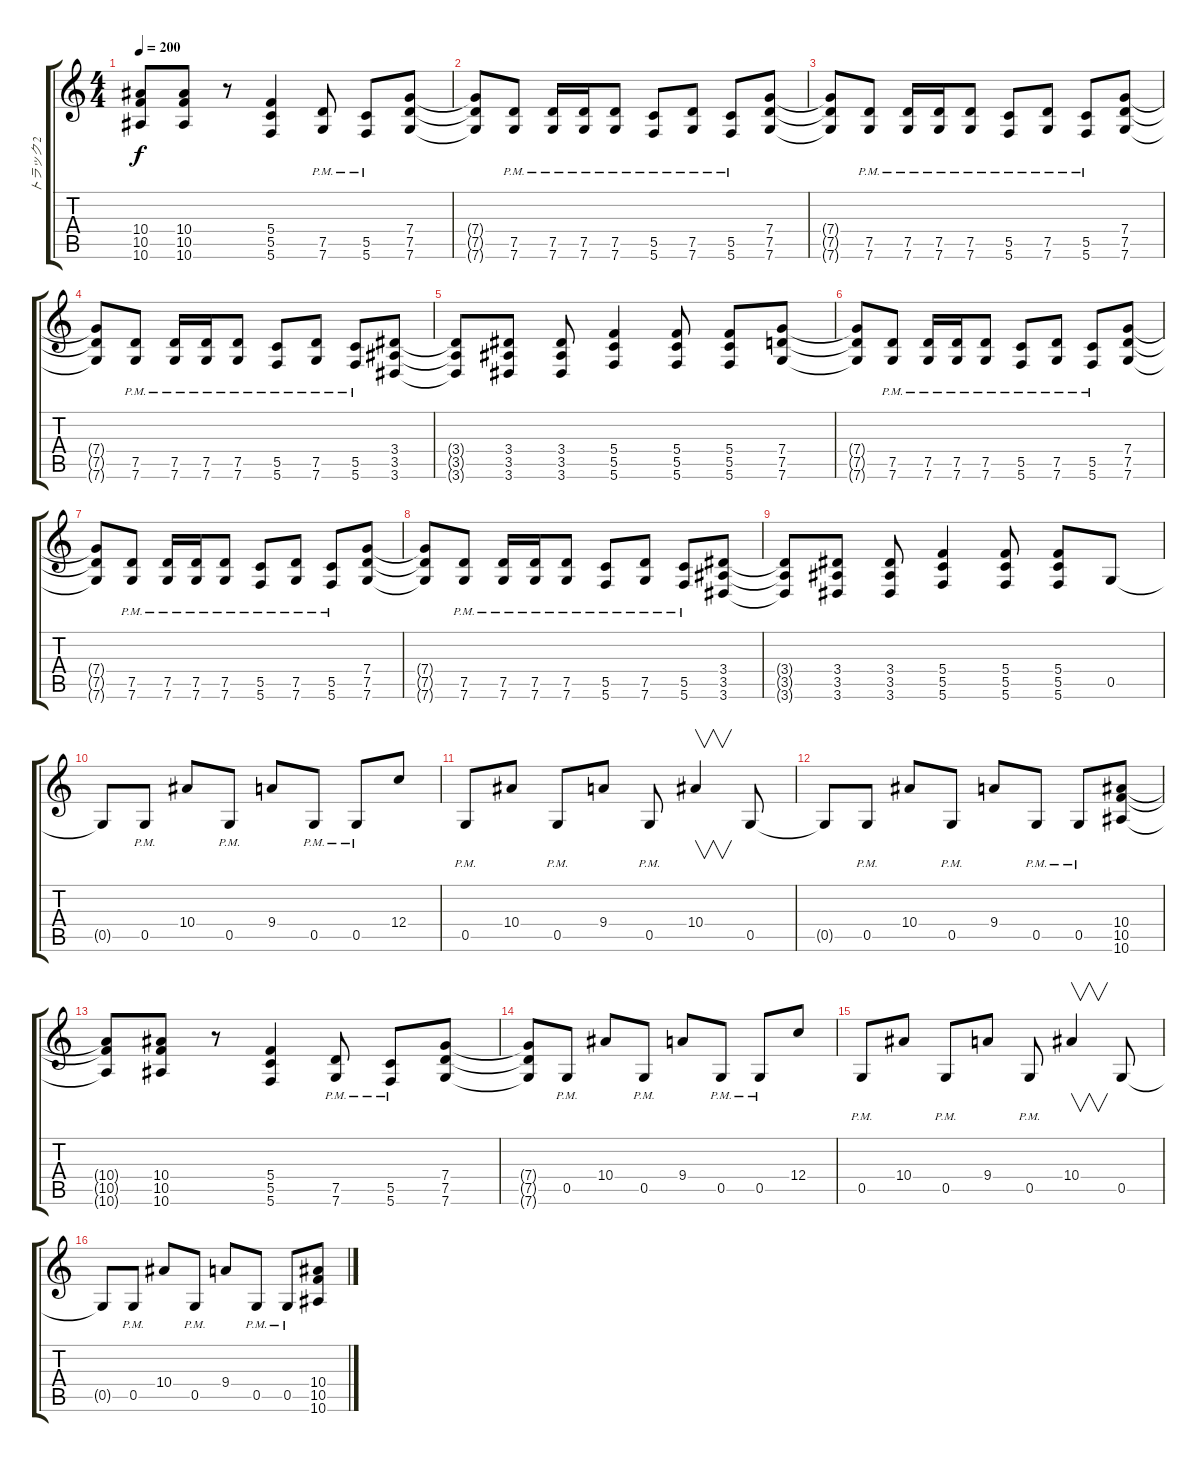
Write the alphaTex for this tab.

\track ("トラック 2" "トラック 2") {instrument overdrivenguitar}
\staff {score tabs}
\tuning (D4 A3 F3 C3 G2 C2) {hide}
\ts (4 4)
\tempo 200
\clef g2
\ks c
(10.4{t} 10.5{t} 10.6{t}).8{dy f} (10.4 10.5 10.6).8 r.8 (5.4 5.5 5.6).4 (7.5{pm} 7.6{pm}).8 (5.5{pm} 5.6{pm}).8 (7.4 7.5 7.6).8 |
(7.4{t} 7.5{t} 7.6{t}).8 (7.5{pm} 7.6{pm}).8 (7.5{pm} 7.6{pm}).16 (7.5{pm} 7.6{pm}).16 (7.5{pm} 7.6{pm}).8 (5.5{pm} 5.6{pm}).8 (7.5{pm} 7.6{pm}).8 (5.5{pm} 5.6{pm}).8 (7.4 7.5 7.6).8 |
(7.4{t} 7.5{t} 7.6{t}).8 (7.5{pm} 7.6{pm}).8 (7.5{pm} 7.6{pm}).16 (7.5{pm} 7.6{pm}).16 (7.5{pm} 7.6{pm}).8 (5.5{pm} 5.6{pm}).8 (7.5{pm} 7.6{pm}).8 (5.5{pm} 5.6{pm}).8 (7.4 7.5 7.6).8 |
(7.4{t} 7.5{t} 7.6{t}).8 (7.5{pm} 7.6{pm}).8 (7.5{pm} 7.6{pm}).16 (7.5{pm} 7.6{pm}).16 (7.5{pm} 7.6{pm}).8 (5.5{pm} 5.6{pm}).8 (7.5{pm} 7.6{pm}).8 (5.5{pm} 5.6{pm}).8 (3.4 3.5 3.6).8 |
(3.4{t} 3.5{t} 3.6{t}).8 (3.4 3.5 3.6).8 (3.4 3.5 3.6).8 (5.4 5.5 5.6).4 (5.4 5.5 5.6).8 (5.4 5.5 5.6).8 (7.4 7.5 7.6).8 |
(7.4{t} 7.5{t} 7.6{t}).8 (7.5{pm} 7.6{pm}).8 (7.5{pm} 7.6{pm}).16 (7.5{pm} 7.6{pm}).16 (7.5{pm} 7.6{pm}).8 (5.5{pm} 5.6{pm}).8 (7.5{pm} 7.6{pm}).8 (5.5{pm} 5.6{pm}).8 (7.4 7.5 7.6).8 |
(7.4{t} 7.5{t} 7.6{t}).8 (7.5{pm} 7.6{pm}).8 (7.5{pm} 7.6{pm}).16 (7.5{pm} 7.6{pm}).16 (7.5{pm} 7.6{pm}).8 (5.5{pm} 5.6{pm}).8 (7.5{pm} 7.6{pm}).8 (5.5{pm} 5.6{pm}).8 (7.4 7.5 7.6).8 |
(7.4{t} 7.5{t} 7.6{t}).8 (7.5{pm} 7.6{pm}).8 (7.5{pm} 7.6{pm}).16 (7.5{pm} 7.6{pm}).16 (7.5{pm} 7.6{pm}).8 (5.5{pm} 5.6{pm}).8 (7.5{pm} 7.6{pm}).8 (5.5{pm} 5.6{pm}).8 (3.4 3.5 3.6).8 |
(3.4{t} 3.5{t} 3.6{t}).8 (3.4 3.5 3.6).8 (3.4 3.5 3.6).8 (5.4 5.5 5.6).4 (5.4 5.5 5.6).8 (5.4 5.5 5.6).8 0.5.8 |
0.5{t}.8 0.5{pm}.8 10.4.8 0.5{pm}.8 9.4.8 0.5{pm}.8 0.5{pm}.8 12.4.8 |
0.5{pm}.8 10.4.8 0.5{pm}.8 9.4.8 0.5{pm}.8 10.4.4{v} 0.5.8 |
0.5{t}.8 0.5{pm}.8 10.4.8 0.5{pm}.8 9.4.8 0.5{pm}.8 0.5{pm}.8 (10.4 10.5 10.6).8 |
(10.4{t} 10.5{t} 10.6{t}).8 (10.4 10.5 10.6).8 r.8 (5.4 5.5 5.6).4 (7.5{pm} 7.6{pm}).8 (5.5{pm} 5.6{pm}).8 (7.4 7.5 7.6).8 |
(7.4{t} 7.5{t} 7.6{t}).8 0.5{pm}.8 10.4.8 0.5{pm}.8 9.4.8 0.5{pm}.8 0.5{pm}.8 12.4.8 |
0.5{pm}.8 10.4.8 0.5{pm}.8 9.4.8 0.5{pm}.8 10.4.4{v} 0.5.8 |
0.5{t}.8 0.5{pm}.8 10.4.8 0.5{pm}.8 9.4.8 0.5{pm}.8 0.5{pm}.8 (10.4 10.5 10.6).8
